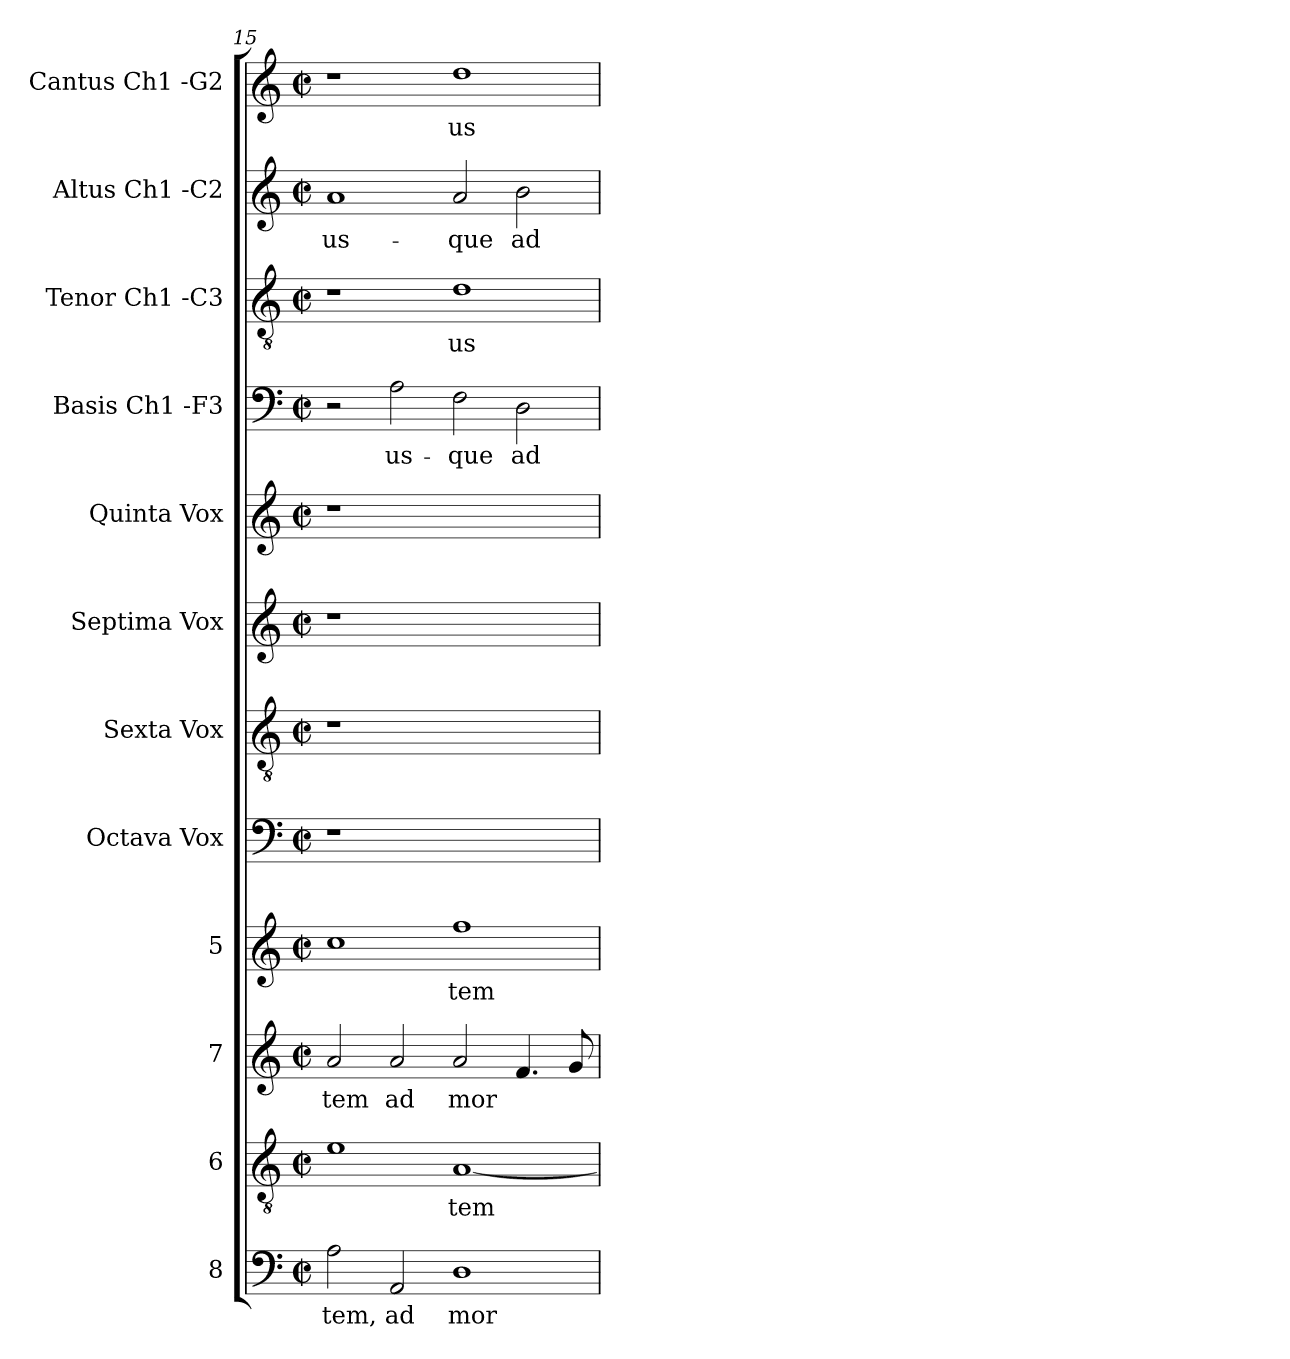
**kern	**text	**kern	**text	**kern	**text	**kern	**text	**kern	**kern	**kern	**kern	**kern	**text	**kern	**text	**kern	**text	**kern	**text
*part12	*part12	*part11	*part11	*part10	*part10	*part9	*part9	*part8	*part7	*part6	*part5	*part4	*part4	*part3	*part3	*part2	*part2	*part1	*part1
*staff12	*staff12	*staff11	*staff11	*staff10	*staff10	*staff9	*staff9	*staff8	*staff7	*staff6	*staff5	*staff4	*staff4	*staff3	*staff3	*staff2	*staff2	*staff1	*staff1
*I"8	*	*I"6	*	*I"7	*	*I"5	*	*I"Octava  Vox	*I"Sexta  Vox	*I"Septima  Vox	*I"Quinta  Vox	*I"Basis  Ch1 -F3	*	*I"Tenor  Ch1 -C3	*	*I"Altus  Ch1 -C2	*	*I"Cantus  Ch1 -G2	*
*	*	*	*	*	*	*	*	*	*	*	*	*I'B	*	*I'T	*	*I'A	*	*I'C	*
*clefF4	*	*clefGv2	*	*clefG2	*	*clefG2	*	*clefF4	*clefGv2	*clefG2	*clefG2	*clefF4	*	*clefGv2	*	*clefG2	*	*clefG2	*
*k[]	*	*k[]	*	*k[]	*	*k[]	*	*k[]	*k[]	*k[]	*k[]	*k[]	*	*k[]	*	*k[]	*	*k[]	*
*C:	*	*C:	*	*C:	*	*C:	*	*C:	*C:	*C:	*C:	*C:	*	*C:	*	*C:	*	*C:	*
*M2/2	*	*M2/2	*	*M2/2	*	*M2/2	*	*M2/2	*M2/2	*M2/2	*M2/2	*M2/2	*	*M2/2	*	*M2/2	*	*M2/2	*
*met(c|)	*	*met(c|)	*	*met(c|)	*	*met(c|)	*	*met(c|)	*met(c|)	*met(c|)	*met(c|)	*met(c|)	*	*met(c|)	*	*met(c|)	*	*met(c|)	*
=15	=15	=15	=15	=15	=15	=15	=15	=15	=15	=15	=15	=15	=15	=15	=15	=15	=15	=15	=15
!	!LO:LY:b:cj	!	!LO:LY:b:cj	!	!LO:LY:b:cj	!	!LO:LY:b:cj	!	!	!	!	!	!	!	!	!	!LO:LY:b:cj	!	!
2A\	tem,	1e	.	2a/	tem	1cc	.	1r	1r	1r	1r	2r	.	1r	.	1a	us-	1r	.
!	!LO:LY:b:cj	!	!	!	!LO:LY:b:cj	!	!	!	!	!	!	!	!LO:LY:b:cj	!	!	!	!	!	!
2AA/	ad	.	.	2a/	ad	.	.	.	.	.	.	2A\	us-	.	.	.	.	.	.
!	!LO:LY:b:cj	!	!LO:LY:b:cj	!	!LO:LY:b:cj	!	!LO:LY:b:cj	!	!	!	!	!	!LO:LY:b:cj	!	!LO:LY:b:cj	!	!LO:LY:b:cj	!	!LO:LY:b:cj
1D	mor	[<1A	tem	2a/	mor	1ff	tem	1ryy	1ryy	1ryy	1ryy	2F\	-que	1d	us-	2a/	-que	1dd	us-
!	!	!	!	!	!LO:LY:b:cj	!	!	!	!	!	!	!	!LO:LY:b:cj	!	!	!	!LO:LY:b:cj	!	!
.	.	.	.	4.f/	.	.	.	.	.	.	.	2D\	ad	.	.	2b\	ad	.	.
!	!	!	!	!	!LO:LY:b:cj	!	!	!	!	!	!	!	!	!	!	!	!	!	!
.	.	.	.	8g/	.	.	.	.	.	.	.	.	.	.	.	.	.	.	.
=	=	=	=	=	=	=	=	=	=	=	=	=	=	=	=	=	=	=	=
*-	*-	*-	*-	*-	*-	*-	*-	*-	*-	*-	*-	*-	*-	*-	*-	*-	*-	*-	*-
